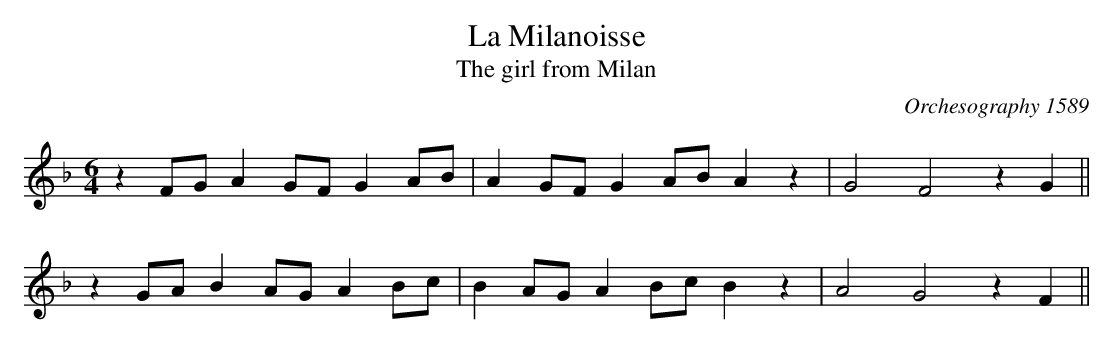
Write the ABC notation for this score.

X:1
T:La Milanoisse
T:The girl from Milan
C:Orchesography 1589
L:1/4
M:6/4
K:G dorian
z F/G/A G/F/G A/B/ | A G/F/G A/B/Az |G2 F2 zG ||
z G/A/B A/G/A B/c/ | B A/G/A B/c/B z |A2 G2 zF ||
